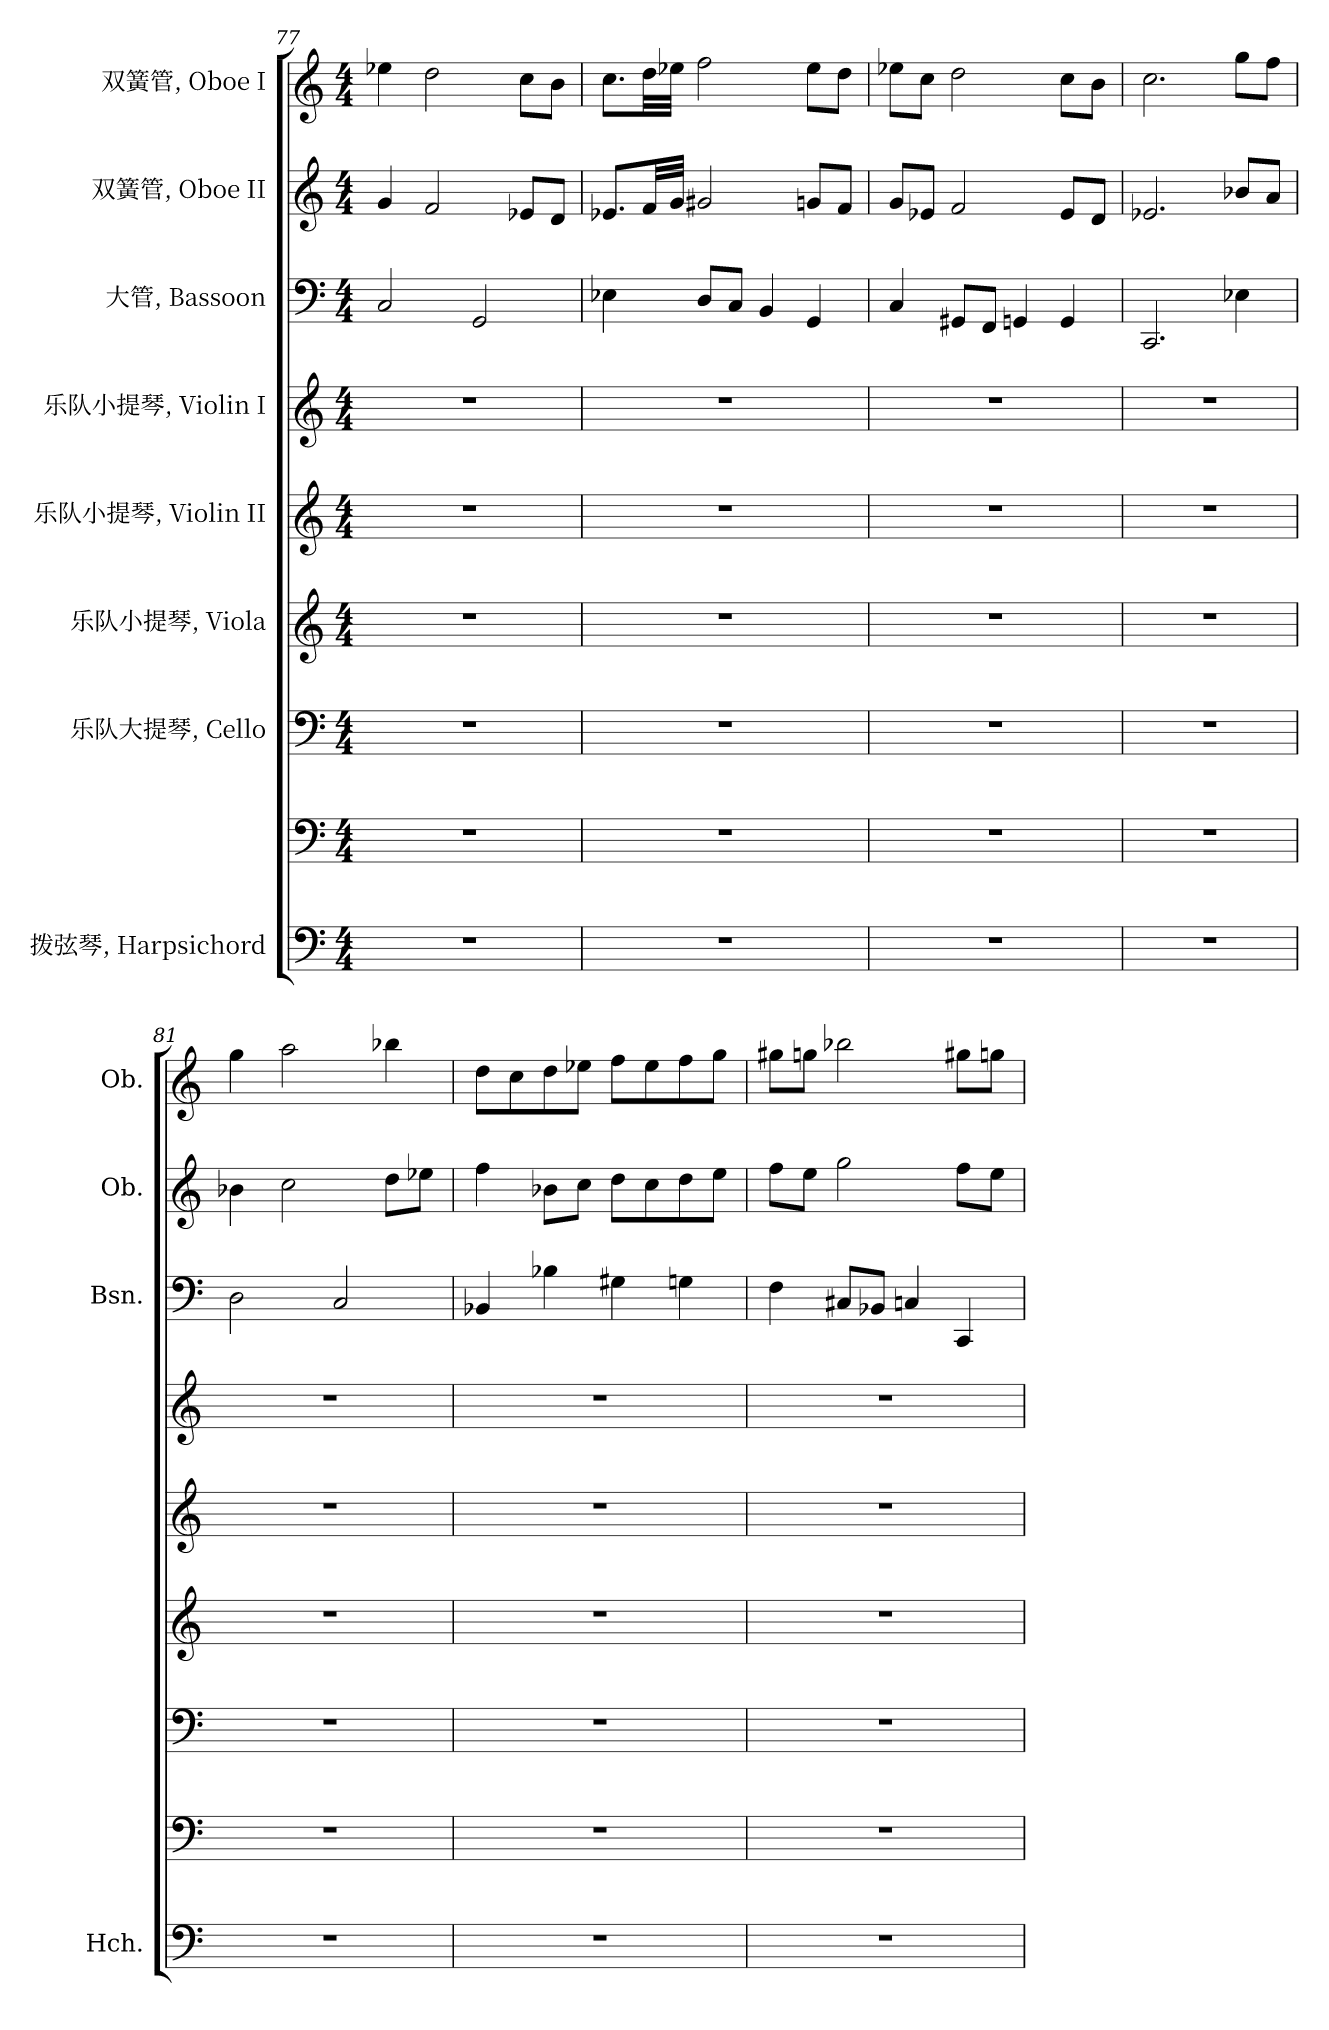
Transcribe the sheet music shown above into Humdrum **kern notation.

**kern	**kern	**kern	**kern	**kern	**kern	**kern	**kern	**kern
*part8	*part8	*part7	*part6	*part5	*part4	*part3	*part2	*part1
*staff9	*staff8	*staff7	*staff6	*staff5	*staff4	*staff3	*staff2	*staff1
*I"拨弦琴, Harpsichord	*	*I"乐队大提琴, Cello	*I"乐队小提琴, Viola	*I"乐队小提琴, Violin II	*I"乐队小提琴, Violin I	*I"大管, Bassoon	*I"双簧管, Oboe II	*I"双簧管, Oboe I
*I'Hch.	*	*	*	*	*	*I'Bsn.	*I'Ob.	*I'Ob.
*clefF4	*clefF4	*clefF4	*clefG2	*clefG2	*clefG2	*clefF4	*clefG2	*clefG2
*k[]	*k[]	*k[]	*k[]	*k[]	*k[]	*k[]	*k[]	*k[]
*M4/4	*M4/4	*M4/4	*M4/4	*M4/4	*M4/4	*M4/4	*M4/4	*M4/4
=77	=77	=77	=77	=77	=77	=77	=77	=77
1r	1r	1r	1r	1r	1r	2C/	4g/	4ee-X\
.	.	.	.	.	.	.	2f/	2dd\
.	.	.	.	.	.	2GG/	.	.
.	.	.	.	.	.	.	8e-X/L	8cc\L
.	.	.	.	.	.	.	8d/J	8b\J
=78	=78	=78	=78	=78	=78	=78	=78	=78
1r	1r	1r	1r	1r	1r	4E-X\	8.e-X/L	8.cc\L
.	.	.	.	.	.	.	32f/LL	32dd\LL
.	.	.	.	.	.	.	32g/JJJ	32ee-X\JJJ
.	.	.	.	.	.	8D/L	2g#X/	2ff\
.	.	.	.	.	.	8C/J	.	.
.	.	.	.	.	.	4BB/	.	.
.	.	.	.	.	.	4GG/	8gn/L	8ee-\L
.	.	.	.	.	.	.	8f/J	8dd\J
!!LO:PB:g=z
=79	=79	=79	=79	=79	=79	=79	=79	=79
1r	1r	1r	1r	1r	1r	4C/	8g/L	8ee-X\L
.	.	.	.	.	.	.	8e-X/J	8cc\J
.	.	.	.	.	.	8GG#X/L	2f/	2dd\
.	.	.	.	.	.	8FF/J	.	.
.	.	.	.	.	.	4GGn/	.	.
.	.	.	.	.	.	4GG/	8e-/L	8cc\L
.	.	.	.	.	.	.	8d/J	8b\J
=80	=80	=80	=80	=80	=80	=80	=80	=80
1r	1r	1r	1r	1r	1r	2.CC/	2.e-X/	2.cc\
.	.	.	.	.	.	4E-X\	8b-X/L	8gg\L
.	.	.	.	.	.	.	8a/J	8ff\J
=81	=81	=81	=81	=81	=81	=81	=81	=81
1r	1r	1r	1r	1r	1r	2D\	4b-X\	4gg\
.	.	.	.	.	.	.	2cc\	2aa\
.	.	.	.	.	.	2C/	.	.
.	.	.	.	.	.	.	8dd\L	4bb-X\
.	.	.	.	.	.	.	8ee-X\J	.
=82	=82	=82	=82	=82	=82	=82	=82	=82
1r	1r	1r	1r	1r	1r	4BB-X/	4ff\	8dd\L
.	.	.	.	.	.	.	.	8cc\
.	.	.	.	.	.	4B-X\	8b-X\L	8dd\
.	.	.	.	.	.	.	8cc\J	8ee-X\J
.	.	.	.	.	.	4G#X\	8dd\L	8ff\L
.	.	.	.	.	.	.	8cc\	8ee-\
.	.	.	.	.	.	4Gn\	8dd\	8ff\
.	.	.	.	.	.	.	8ee\J	8gg\J
=83	=83	=83	=83	=83	=83	=83	=83	=83
1r	1r	1r	1r	1r	1r	4F\	8ff\L	8gg#X\L
.	.	.	.	.	.	.	8ee\J	8ggn\J
.	.	.	.	.	.	8C#X/L	2gg\	2bb-X\
.	.	.	.	.	.	8BB-X/J	.	.
.	.	.	.	.	.	4Cn/	.	.
.	.	.	.	.	.	4CC/	8ff\L	8gg#X\L
.	.	.	.	.	.	.	8ee\J	8ggn\J
=	=	=	=	=	=	=	=	=
*-	*-	*-	*-	*-	*-	*-	*-	*-
